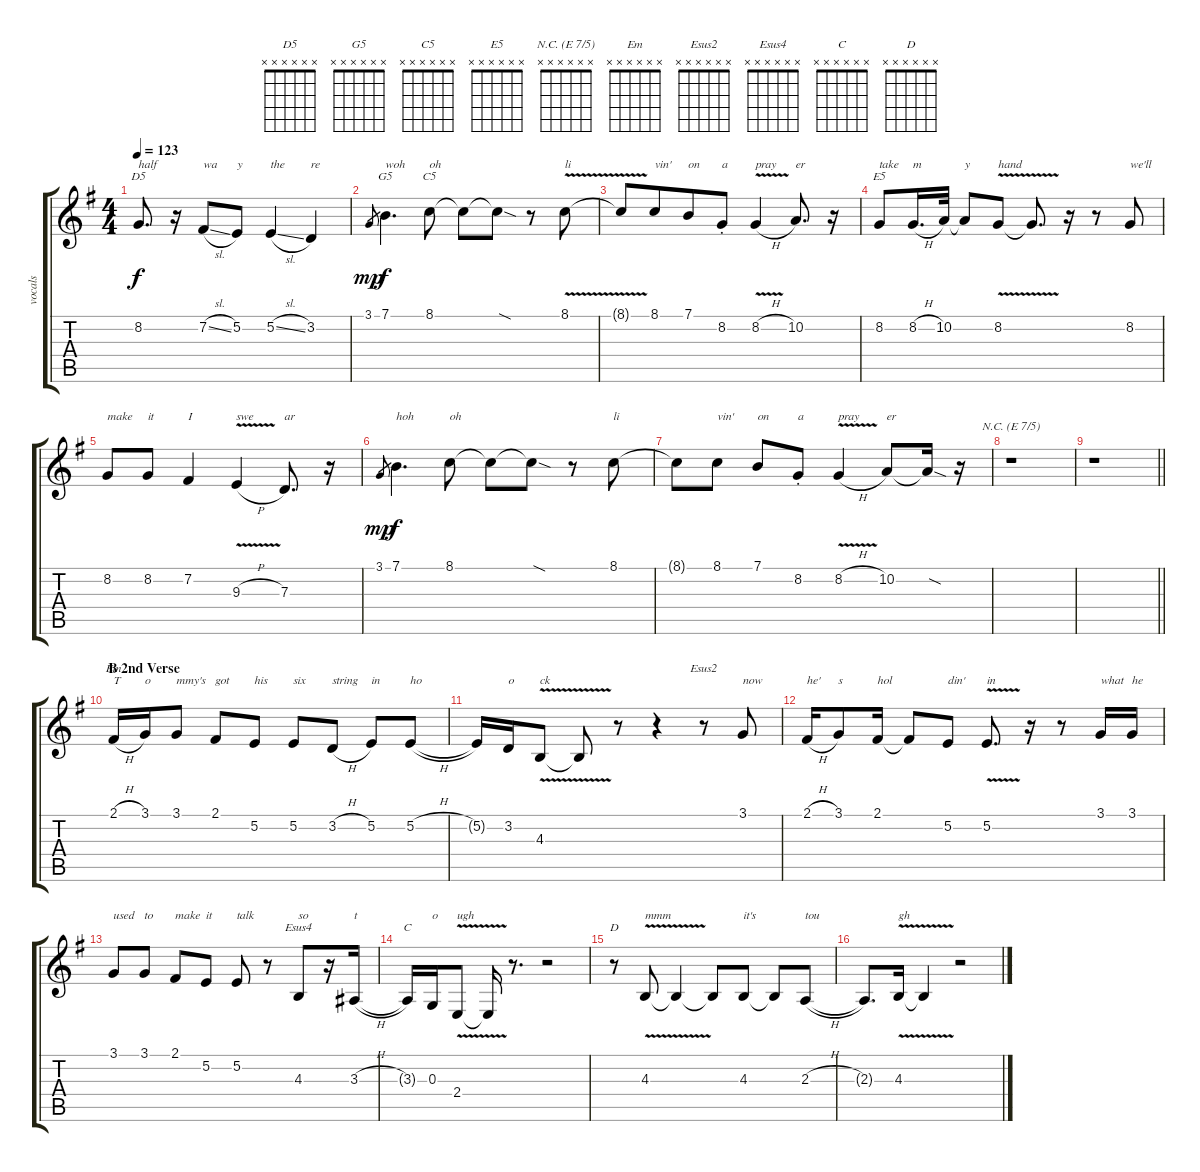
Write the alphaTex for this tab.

\track ("vocals" "vocals") {instrument synthbrass1}
\staff {score tabs}
\tuning (E4 B3 G3 D3 A2 E2) {hide}
\chord ("D5" x x x x x x)
\chord ("G5" x x x x x x)
\chord ("C5" x x x x x x)
\chord ("E5" x x x x x x)
\chord ("N.C. (E 7/5)" x x x x x x)
\chord ("Em" x x x x x x)
\chord ("Esus2" x x x x x x)
\chord ("Esus4" x x x x x x)
\chord ("C" x x x x x x)
\chord ("D" x x x x x x)
\ts (4 4)
\tempo 123
\clef g2
\ks g
8.2.8{d ch "D5" txt "half" dy f} r.16 7.2{sl}.8{txt "wa"} 5.2.8{txt "y"} 5.2{sl}.4{txt "the"} 3.2.4{txt "re"} |
3.1.8{gr dy mp} 7.1.4{d ch "G5" txt "woh" dy f} 8.1.8{ch "C5" txt "oh"} 8.1{t}.8 8.1{sod t}.8 r.8 8.1{v}.8{txt "li"} |
8.1{t}.8 8.1.8{txt "vin'" beam merge} 7.1.8{txt "on"} 8.2{st}.8{txt "a"} 8.2{v h}.4{txt "pray"} 10.2.8{d txt "er"} r.16 |
8.2.8{ch "E5" txt "take"} 8.2{h}.16{d txt "m"} 10.2.32 10.2{t}.8{txt "y"} 8.2{v}.8{txt "hand"} 8.2{t}.8{d} r.16 r.8 8.2.8{txt "we'll"} |
8.2.8{txt "make"} 8.2.8{txt "it"} 7.2.4{txt "I"} 9.3{v h}.4{txt "swe"} 7.3.8{d txt "ar"} r.16 |
3.1.8{gr dy mp} 7.1.4{d txt "hoh" dy f} 8.1.8{txt "oh"} 8.1{t}.8 8.1{sod t}.8 r.8 8.1.8{txt "li"} |
8.1{t}.8 8.1.8{txt "vin'"} 7.1.8{txt "on"} 8.2{st}.8{txt "a"} 8.2{v h}.4{txt "pray"} 10.2.8{txt "er"} 10.2{sod t}.16 r.16 |
r.1{ch "N.C. (E 7/5)"} |
\barLineRight lightlight
r.1 |
\section ("" "B 2nd Verse")
2.1{h}.16{ch "Em" txt "T"} 3.1.16{txt "o"} 3.1.8{txt "mmy's"} 2.1.8{txt "got"} 5.2.8{txt "his"} 5.2.8{txt "six"} 3.2{h}.8{txt "string"} 5.2.8{txt "in"} 5.2{h}.8{txt "ho"} |
5.2{t}.16 3.2.16{txt "o"} 4.3{v}.8{txt "ck"} 4.3{t}.8 r.8 r.4 r.8{ch "Esus2"} 3.1.8{txt "now"} |
2.1{h}.16{txt "he'"} 3.1.8{txt "s"} 2.1.16{txt "hol"} 2.1{t}.8 5.2.8{txt "din'"} 5.2{v}.8{d txt "in"} r.16 r.8 3.1.16{txt "what"} 3.1.16{txt "he"} |
3.1.8{txt "used"} 3.1.8{txt "to"} 2.1.8{txt "make"} 5.2.8{txt "it"} 5.2.8{txt "talk"} r.8 4.3.8{ch "Esus4" txt "so"} r.16 3.3{h}.16{txt "t"} |
3.3{t}.16{ch "C"} 0.3.16{txt "o"} 2.4{v}.8{txt "ugh"} 2.4{t}.16 r.8{d} r.2 |
r.8{ch "D"} 4.3{v}.8{txt "mmm"} 4.3{t}.4 4.3{t}.8 4.3.8{txt "it's"} 4.3{t}.8 2.3{h}.8{txt "tou"} |
2.3{t}.8{d} 4.3{v}.16{txt "gh"} 4.3{t}.4 r.2
